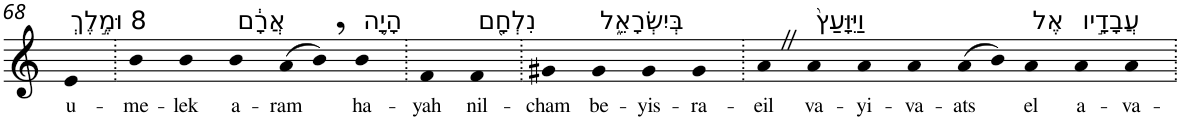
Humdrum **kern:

**kern	**text
*part1	*part1
*staff1	*staff1
*I"Piano	*
*I'Pno	*
!!LO:PB:g=z
*clefG2	*
*k[]	*
=68	=68
!LO:TX:a:t=8 וּמֶ֣לֶךְ	!
!	!LO:LY:b
4e	u-
=69.	=69.
!	!LO:LY:b
4b	-me-
!	!LO:LY:b
4b	-lek
!LO:TX:a:t=אֲרָ֔ם	!
!	!LO:LY:b
4b	a-
!	!LO:LY:b
(>8a	-ram
8b,)	.
!LO:TX:a:t=הָיָ֥ה	!
!	!LO:LY:b
4b	ha-
=70.	=70.
!	!LO:LY:b
4f	-yah
!LO:TX:a:t=נִלְחָ֖ם	!
!	!LO:LY:b
4f	nil-
=71.	=71.
!	!LO:LY:b
4g#X	-cham
!LO:TX:a:t=בְּיִשְׂרָאֵ֑ל	!
!	!LO:LY:b
4g#	be-
!	!LO:LY:b
4g#	-yis-
!	!LO:LY:b
4g#	-ra-
=72.	=72.
!	!LO:LY:b
4aZ	-eil
!LO:TX:a:t=וַיִּוָּעַץ֙	!
!	!LO:LY:b
4a	va-
!	!LO:LY:b
4a	-yi-
!	!LO:LY:b
4a	-va-
!	!LO:LY:b
(>8a	-ats
8b)	.
!LO:TX:a:t=אֶל	!
!	!LO:LY:b
4a	el
!LO:TX:a:t=עֲבָדָ֣יו	!
!	!LO:LY:b
4a	a-
!	!LO:LY:b
4a	-va-
=.	=.
*-	*-
